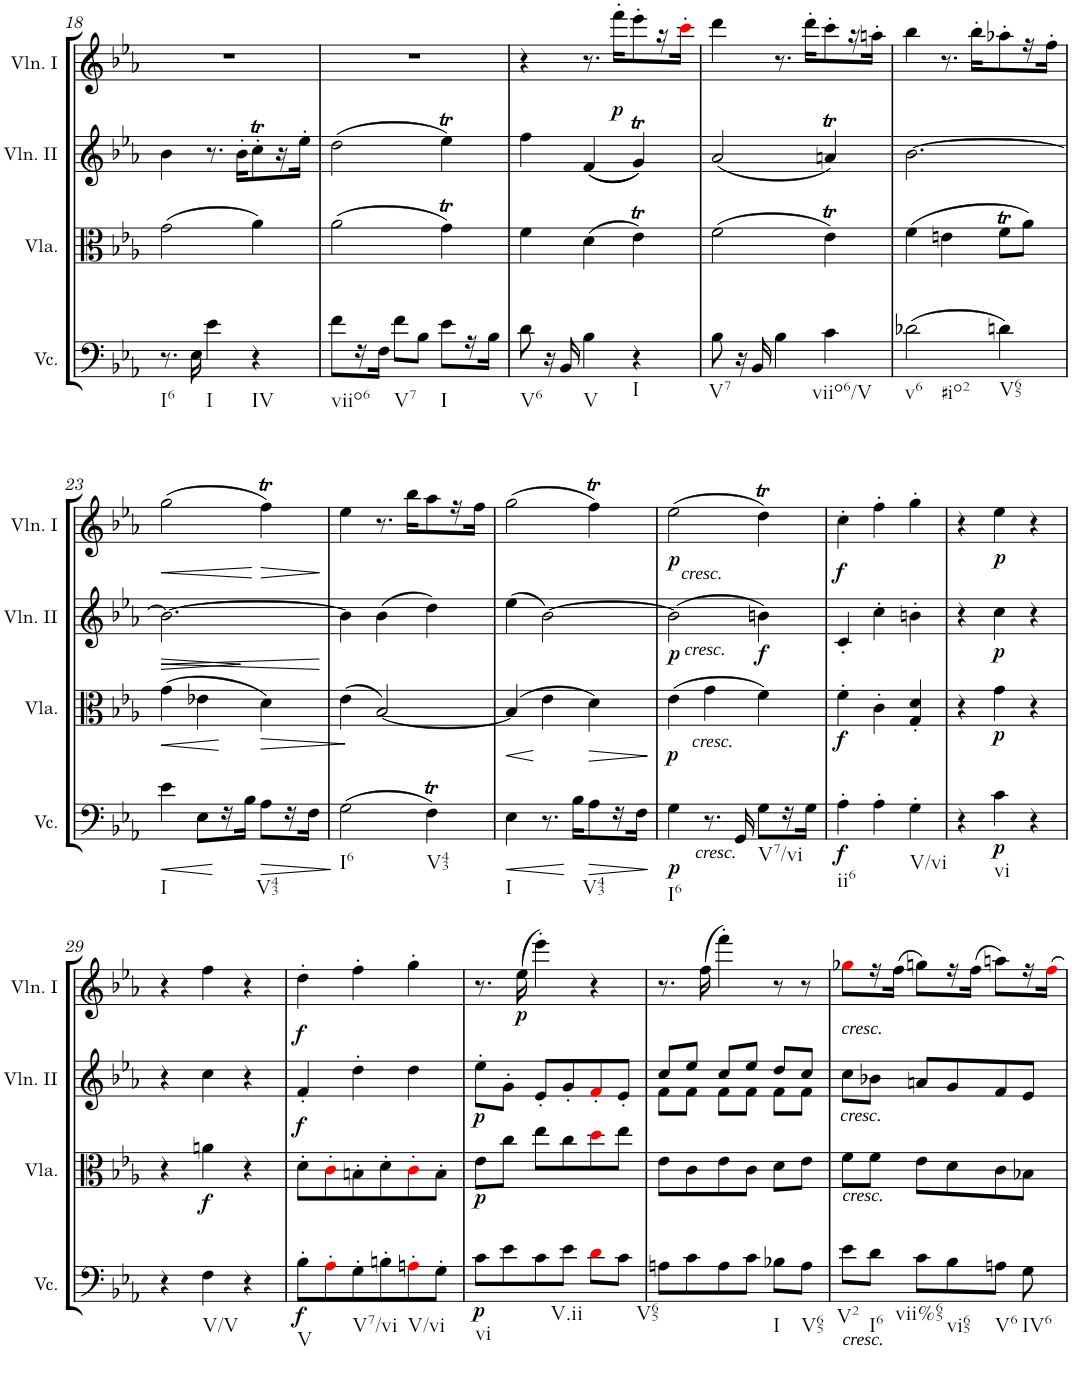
**kern	**dynam	**kern	**dynam	**kern	**dynam	**kern	**dynam
*part4	*part4	*part3	*part3	*part2	*part2	*part1	*part1
*staff4	*staff4	*staff3	*staff3	*staff2	*staff2	*staff1	*staff1
*I"Violoncello	*	*I"Viola	*	*I"Violin II	*	*I"Violin I	*
*I'Vc.	*	*I'Vla.	*	*I'Vln. II	*	*I'Vln. I	*
!!LO:PB:g=z
*clefF4	*	*clefC3	*	*clefG2	*	*clefG2	*
*k[b-e-a-]	*	*k[b-e-a-]	*	*k[b-e-a-]	*	*k[b-e-a-]	*
*E-:	*	*E-:	*	*E-:	*	*E-:	*
*M3/4	*	*M3/4	*	*M3/4	*	*M3/4	*
=18	=18	=18	=18	=18	=18	=18	=18
!LO:TX:b:t=I6	!	!	!	!	!	!	!
8.r	.	(2g\	.	4b-\	.	2.r	.
16E-\	.	.	.	.	.	.	.
!LO:TX:b:t=I	!	!	!	!	!	!	!
4e-\	.	.	.	8.r	.	.	.
.	.	.	.	16b-'\KL	.	.	.
!LO:TX:b:t=IV	!	!	!	!	!	!	!
4r	.	4a-\)	.	8ccT'\	.	.	.
.	.	.	.	16r	.	.	.
.	.	.	.	16ee-'\JJ	.	.	.
=19	=19	=19	=19	=19	=19	=19	=19
!LO:TX:b:t=viio6	!	!	!	!	!	!	!
8f\L	.	(2a-\	.	(2dd\	.	2.r	.
16r	.	.	.	.	.	.	.
16F\JJ	.	.	.	.	.	.	.
!LO:TX:b:t=V7	!	!	!	!	!	!	!
8f\L	.	.	.	.	.	.	.
8B-\J	.	.	.	.	.	.	.
!LO:TX:b:t=I	!	!	!	!	!	!	!
8e-\L	.	4gt\)	.	4ee-T\)	.	.	.
16r	.	.	.	.	.	.	.
16B-\JJ	.	.	.	.	.	.	.
=20	=20	=20	=20	=20	=20	=20	=20
!LO:TX:b:t=V6	!	!	!	!	!	!	!
8d\	.	4f\	.	4ff\	.	4r	.
16r	.	.	.	.	.	.	.
16BB-/	.	.	.	.	.	.	.
!LO:TX:b:t=V	!	!	!	!	!	!	!
4B-\	.	(4d\	.	((4f/	.	8.r	.
!	!	!	!	!	!	!	!LO:DY:b
.	.	.	.	.	.	16fff'\KL	p
!LO:TX:b:t=I	!	!	!	!	!	!	!
4r	.	4e-T\)	.	4gt/))	.	8eee-'\	.
.	.	.	.	.	.	16r	.
.	.	.	.	.	.	16ccc'i\JJ	.
=21	=21	=21	=21	=21	=21	=21	=21
!LO:TX:b:t=V7	!	!	!	!	!	!	!
8B-\	.	(2f\	.	(2a-/	.	4ddd\	.
16r	.	.	.	.	.	.	.
16BB-/	.	.	.	.	.	.	.
4B-\	.	.	.	.	.	8.r	.
.	.	.	.	.	.	16ddd'\KL	.
!LO:TX:b:t=viio6/V	!	!	!	!	!	!	!
4c\	.	4e-T\)	.	4ant/)	.	8ccc'\	.
.	.	.	.	.	.	16r	.
.	.	.	.	.	.	16aan'\JJ	.
=22	=22	=22	=22	=22	=22	=22	=22
!LO:TX:b:t=v6	!	!	!	!	!	!	!
!LO:TX:b:t=#io2	!	!	!	!	!	!	!
(2d-X\	.	(4f\	.	[2.b-\	.	4bb-\	.
.	.	4en\	.	.	.	8.r	.
.	.	.	.	.	.	16bb-'\KL	.
!LO:TX:b:t=V65	!	!	!	!	!	!	!
4dn\)	.	8fT\L	.	.	.	8aa-X'\	.
.	.	8a-\J)	.	.	.	16r	.
.	.	.	.	.	.	16ff'\JJ	.
!!LO:LB:g=z
=23	=23	=23	=23	=23	=23	=23	=23
!LO:TX:b:t=I	!	!	!	!	!	!	!
!	!LO:HP:b	!	!LO:HP:b	!	!LO:HP:b	!	!
!	!	!	!	!	!LO:HP:n=1:b	!	!LO:HP:b
4e-\	<	(4g\	<	2.b-\_	> <	(2gg\	<
8E-\L	.	4e-X\	[	.	.	.	.
16r	[	.	.	.	.	.	.
16B-\JJ	.	.	.	.	.	.	.
!LO:TX:b:t=V43	!	!	!	!	!	!	!
!	!LO:HP:b	!	!LO:HP:b	!	!	!	!LO:HP:n=1:b
8A-\L	>	4d\)	>	.	.	4ffT\)	[ >
16r	.	.	.	.	.	.	.
16F\JJ	.	.	.	.	.	.	.
.	]	.	]	.	]	.	]
=24	=24	=24	=24	=24	=24	=24	=24
!LO:TX:b:t=I6	!	!	!	!	!	!	!
(2G\	.	(4e-\	.	4b-\]	.	4ee-\	.
.	.	[2B-/)	.	(4b-\	[	8.r	.
.	.	.	.	.	.	16bb-\KL	.
!LO:TX:b:t=V43	!	!	!	!	!	!	!
4FT\)	.	.	.	4dd\)	.	8aa-\	.
.	.	.	.	.	.	16r	.
.	.	.	.	.	.	16ff\JJ	.
=25	=25	=25	=25	=25	=25	=25	=25
!LO:TX:b:t=I	!	!	!	!	!	!	!
!	!LO:HP:b	!	!LO:HP:b	!	!	!	!
4E-\	<	(4B-/]	<	(4ee-\	.	(2gg\	.
8.r	.	4e-\	[	[2b-\)	.	.	.
16B-\KL	[	.	.	.	.	.	.
!LO:TX:b:t=V43	!	!	!	!	!	!	!
!	!LO:HP:b	!	!LO:HP:b	!	!	!	!
8A-\	>	4d\)	>	.	.	4ffT\)	.
16r	.	.	.	.	.	.	.
16F\JJ	.	.	.	.	.	.	.
.	]	.	]	.	.	.	.
=26	=26	=26	=26	=26	=26	=26	=26
!	!	!	!	!	!	!LO:TX:b:i:t=cresc.	!
!	!	!	!	!LO:TX:b:i:t=cresc.	!	!	!
!LO:TX:b:t=I6	!	!	!	!	!	!	!
!	!LO:DY:b	!	!LO:DY:b	!	!LO:DY:b	!	!LO:DY:b
4G\	p	(4e-\	p	(2b-\]	p	(2ee-\	p
!	!	!LO:TX:b:i:t=cresc.	!	!	!	!	!
!LO:TX:b:i:t=cresc.	!	!	!	!	!	!	!
8.r	.	4g\	.	.	.	.	.
16GG/	.	.	.	.	.	.	.
!LO:TX:b:t=V7/vi	!	!	!	!	!	!	!
!	!	!	!	!	!LO:DY:b	!	!
8G\L	.	4f\)	.	4bn\)	f	4ddt\)	.
16r	.	.	.	.	.	.	.
16G\JJ	.	.	.	.	.	.	.
=27	=27	=27	=27	=27	=27	=27	=27
!LO:TX:b:t=ii6	!	!	!	!	!	!	!
!	!LO:DY:b	!	!LO:DY:b	!	!	!	!LO:DY:b
4A-'\	f	4f'\	f	4c'/	.	4cc'\	f
4A-'\	.	4c'\	.	4cc'\	.	4ff'\	.
!LO:TX:b:t=V/vi	!	!	!	!	!	!	!
4G'\	.	4G/' 4d/'	.	4bn'\	.	4gg'\	.
=28	=28	=28	=28	=28	=28	=28	=28
4r	.	4r	.	4r	.	4r	.
!LO:TX:b:t=vi	!	!	!	!	!	!	!
!	!LO:DY:b	!	!LO:DY:b	!	!LO:DY:b	!	!LO:DY:b
4c\	p	4g\	p	4cc\	p	4ee-\	p
4r	.	4r	.	4r	.	4r	.
!!LO:LB:g=z
=29	=29	=29	=29	=29	=29	=29	=29
4r	.	4r	.	4r	.	4r	.
!LO:TX:b:t=V/V	!	!	!	!	!	!	!
!	!	!	!LO:DY:b	!	!	!	!
4F\	.	4an\	f	4cc\	.	4ff\	.
4r	.	4r	.	4r	.	4r	.
=30	=30	=30	=30	=30	=30	=30	=30
!LO:TX:b:t=V	!	!	!	!	!	!	!
!	!LO:DY:b	!	!	!	!LO:DY:b	!	!LO:DY:b
8B-'\L	f	8d'\L	.	4f'/	f	4dd'\	f
8A-'i\	.	8c'i\	.	.	.	.	.
!LO:TX:b:t=V7/vi	!	!	!	!	!	!	!
8G'\	.	8Bn'\	.	4dd'\	.	4ff'\	.
8Bn'\	.	8d'\	.	.	.	.	.
!LO:TX:b:t=V/vi	!	!	!	!	!	!	!
8An'i\	.	8c'i\	.	4dd\	.	4gg'\	.
8G'\J	.	8B'\J	.	.	.	.	.
=31	=31	=31	=31	=31	=31	=31	=31
!LO:TX:b:t=vi	!	!	!	!	!	!	!
!	!LO:DY:b	!	!LO:DY:b	!	!LO:DY:b	!	!
8c\L	p	8e-\L	p	8ee-'\L	p	8.r	.
8e-\	.	8cc\J	.	8g'\J	.	.	.
!	!	!	!	!	!	!	!LO:DY:b
.	.	.	.	.	.	(16ee-\	p
!LO:TX:b:t=V.ii	!	!	!	!	!	!	!
8c\	.	8ee-\L	.	8e-'/L	.	4eee-'\)	.
8e-\J	.	8cc\	.	8g'/	.	.	.
8di\L	.	8ddi\	.	8f'i/	.	4r	.
8c\J	.	8ee-\J	.	8e-'/J	.	.	.
=32	=32	=32	=32	=32	=32	=32	=32
*	*	*	*	*^	*	*	*
!LO:TX:b:t=V65	!	!	!	!	!	!	!	!
8An\L	.	8e-\L	.	8cc/L	8f\L	.	8.r	.
8c\	.	8c\	.	8ee-/J	8f\J	.	.	.
.	.	.	.	.	.	.	(16ff\	.
8A\	.	8e-\	.	8cc/L	8f\L	.	4fff'\)	.
8c\J	.	8c\J	.	8ee-/J	8f\J	.	.	.
!LO:TX:b:t=I	!	!	!	!	!	!	!	!
8B-X\L	.	8d\L	.	8dd/L	8f\L	.	8r	.
!LO:TX:b:t=V65	!	!	!	!	!	!	!	!
8A\J	.	8e-\J	.	8cc/J	8f\J	.	8r	.
=33	=33	=33	=33	=33	=33	=33	=33	=33
!	!	!	!	!	!	!	!LO:TX:b:i:t=cresc.	!
!	!	!	!	!LO:TX:b:i:t=cresc.	!	!	!	!
!	!	!LO:TX:b:i:t=cresc.	!	!	!	!	!	!
!LO:TX:b:i:t=cresc.	!	!	!	!	!	!	!	!
!LO:TX:b:t=V2	!	!	!	!	!	!	!	!
*	*	*	*	*v	*v	*	*	*
8e-\L	.	8f\L	.	8cc\L	.	8gg-Xi\L	.
!LO:TX:b:t=I6	!	!	!	!	!	!	!
8d\J	.	8f\J	.	8b-X\J	.	16r	.
.	.	.	.	.	.	(16ff\JJ	.
!LO:TX:b:t=vii%65	!	!	!	!	!	!	!
8c\L	.	8e-\L	.	8an/L	.	8ggn\L)	.
!LO:TX:b:t=vi65	!	!	!	!	!	!	!
8B-\	.	8d\	.	8g/	.	16r	.
.	.	.	.	.	.	(16ff\JJ	.
!LO:TX:b:t=V6	!	!	!	!	!	!	!
8An\J	.	8c\	.	8f/	.	8aan\L)	.
!LO:TX:b:t=IV6	!	!	!	!	!	!	!
8G\	.	8B-X\J	.	8e-/J	.	16r	.
.	.	.	.	.	.	16ffi\JJ	.
=	=	=	=	=	=	=	=
*-	*-	*-	*-	*-	*-	*-	*-
